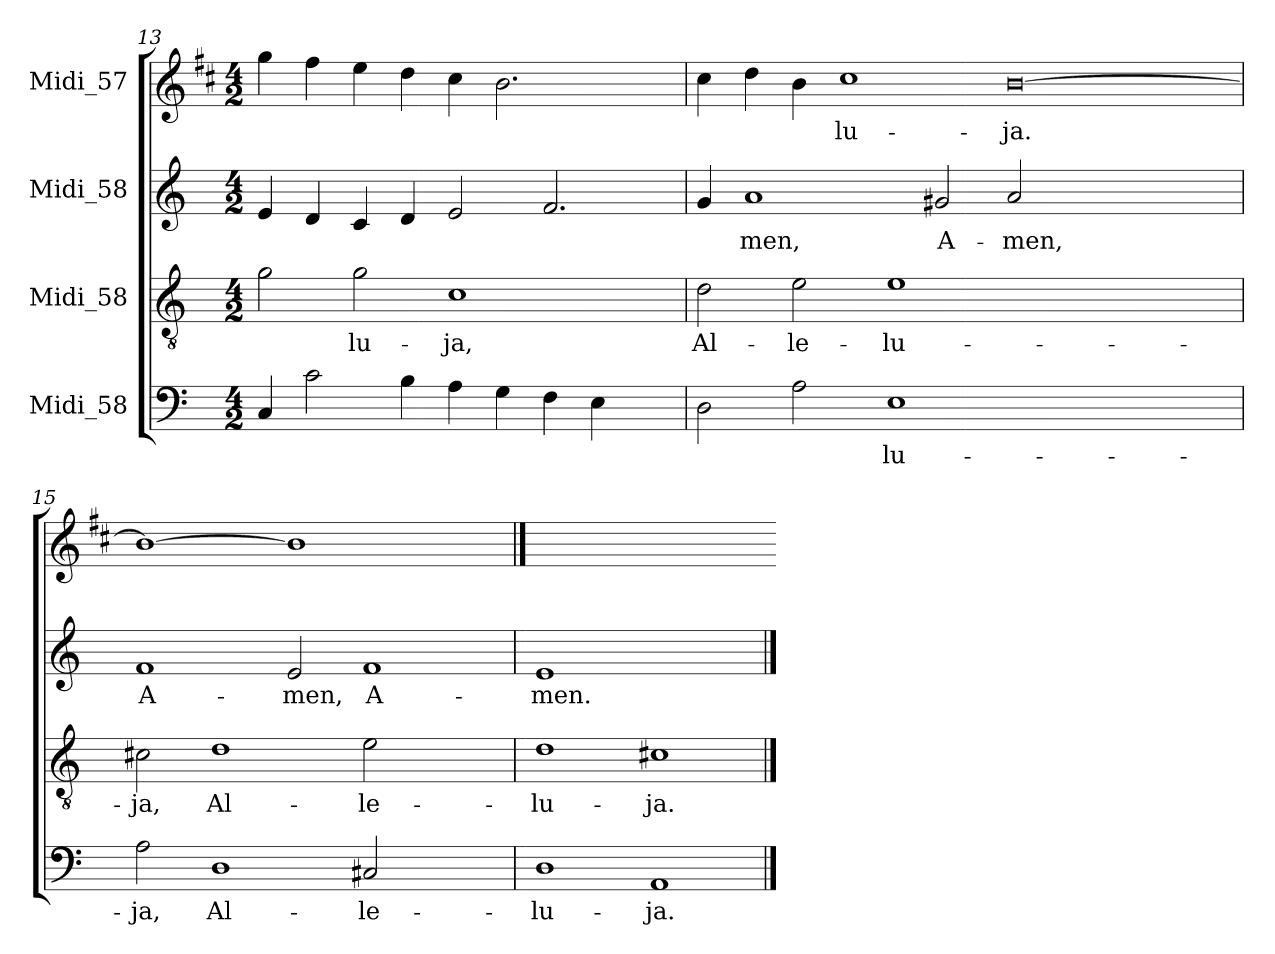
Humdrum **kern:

**kern	**text	**kern	**text	**kern	**text	**kern	**text
*part4	*part4	*part3	*part3	*part2	*part2	*part1	*part1
*staff4	*staff4	*staff3	*staff3	*staff2	*staff2	*staff1	*staff1
*I"Midi_58	*	*I"Midi_58	*	*I"Midi_58	*	*I"Midi_57	*
*clefF4	*	*clefGv2	*	*clefG2	*	*clefG2	*
*	*	*	*	*	*	*ITrd1c2	*
*k[]	*	*k[]	*	*k[]	*	*k[]	*
*C:	*	*C:	*	*C:	*	*C:	*
*M4/2	*	*M4/2	*	*M4/2	*	*M4/2	*
=13	=13	=13	=13	=13	=13	=13	=13
4C	.	2g	.	4e	.	4ff	.
2c	.	.	.	4d	.	4ee	.
!	!	!	!LO:LY:b	!	!	!	!
.	.	2g	lu-	4c	.	4dd	.
4B	.	.	.	4d	.	4cc	.
!	!	!	!LO:LY:b	!	!	!	!
4A	.	1c	-ja,	2e	.	4b	.
4G	.	.	.	.	.	2.a	.
4F	.	.	.	2.f	.	.	.
4E	.	.	.	.	.	.	.
4ryy	.	4ryy	.	.	.	4ryy	.
=14	=14	=14	=14	=14	=14	=14	=14
!	!	!	!LO:LY:b	!	!	!	!
2D	.	2d	Al-	4g	.	4b	.
!	!	!	!	!	!LO:LY:b	!	!
.	.	.	.	1a	men,	4cc	.
!	!	!	!LO:LY:b	!	!	!	!
2A	.	2e	-le-	.	.	4a	.
!	!	!	!	!	!	!	!LO:LY:b
.	.	.	.	.	.	1b	lu-
!	!LO:LY:b	!	!LO:LY:b	!	!	!	!
1E	lu-	1e	-lu-	.	.	.	.
!	!	!	!	!	!LO:LY:b	!	!
.	.	.	.	2g#X	A-	.	.
!	!	!	!	!	!LO:LY:b	!	!LO:LY:b
.	.	.	.	2a	-men,	[0a	-ja.
1..ryy	.	1..ryy	.	.	.	.	.
.	.	.	.	1.ryy	.	.	.
=15	=15	=15	=15	=15	=15	=15	=15
!	!LO:LY:b	!	!LO:LY:b	!	!LO:LY:b	!	!
2A	-ja,	2c#X	-ja,	1f	A-	1a_	.
!	!LO:LY:b	!	!LO:LY:b	!	!	!	!
1D	Al-	1d	Al-	.	.	.	.
!	!	!	!	!	!LO:LY:b	!	!
.	.	.	.	2e	-men,	1a]	.
!	!LO:LY:b	!	!LO:LY:b	!	!LO:LY:b	!	!
2C#X	-le-	2e	-le-	1f	A-	.	.
2ryy	.	2ryy	.	.	.	2ryy	.
=	==	=	==	=	==	==	==
!	!LO:LY:b	!	!LO:LY:b	!	!LO:LY:b	!	!
1D	-lu-	1d	-lu-	1e	-men.	0ryy	.
!	!LO:LY:b	!	!LO:LY:b	!	!	!	!
1AA	-ja.	1c#X	-ja.	1ryy	.	.	.
==	=	==	=	==	=	=	=
*-	*-	*-	*-	*-	*-	*-	*-
